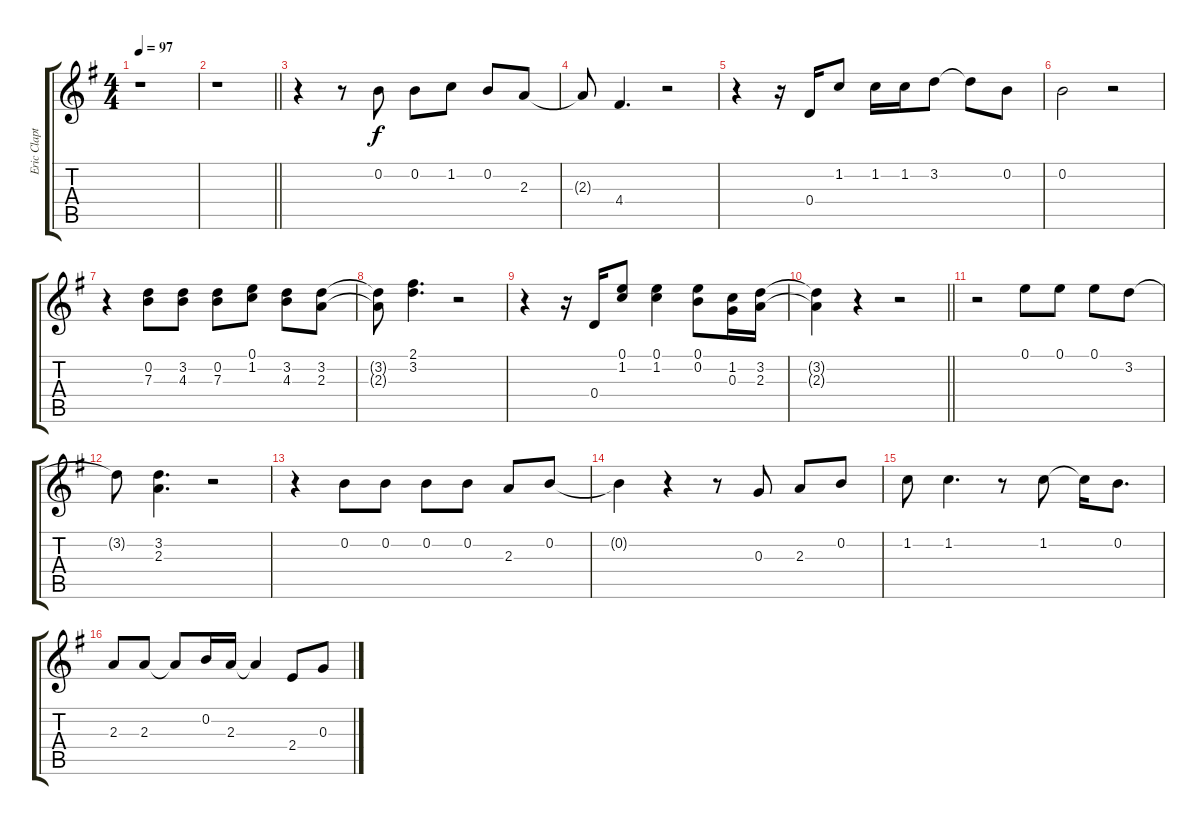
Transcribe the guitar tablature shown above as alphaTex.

\track ("Eric Clapton Voice" "Eric Clapt") {instrument contrabass}
\staff {score tabs}
\tuning (E4 B3 G3 D3 A2 E2) {hide}
\ts (4 4)
\tempo 97
\clef g2
\ks g
r.1{dy f} |
\barLineRight lightlight
r.1 |
r.4 r.8 0.2.8 0.2.8 1.2.8 0.2.8 2.3.8 |
2.3{t}.8 4.4.4{d} r.2 |
r.4 r.16 0.4.16 1.2.8 1.2.16 1.2.16 3.2.8 3.2{t}.8 0.2.8 |
0.2.2 r.2 |
r.4 (0.2 7.3).8 (3.2 4.3).8 (0.2 7.3).8 (0.1 1.2).8 (3.2 4.3).8 (3.2 2.3).8 |
(3.2{t} 2.3{t}).8 (2.1 3.2).4{d} r.2 |
r.4 r.16 0.4.16 (0.1 1.2).8 (0.1 1.2).4 (0.1 0.2).8 (1.2 0.3).16 (3.2 2.3).16 |
\barLineRight lightlight
(3.2{t} 2.3{t}).4 r.4 r.2 |
r.2 0.1.8 0.1.8 0.1.8 3.2.8 |
3.2{t}.8 (3.2 2.3).4{d} r.2 |
r.4 0.2.8 0.2.8 0.2.8 0.2.8 2.3.8 0.2.8 |
0.2{t}.4 r.4 r.8 0.3.8 2.3.8 0.2.8 |
1.2.8 1.2.4{d} r.8 1.2.8 1.2{t}.16 0.2.8{d} |
2.3.8 2.3.8 2.3{t}.8 0.2.16 2.3.16 2.3{t}.4 2.4.8 0.3.8
